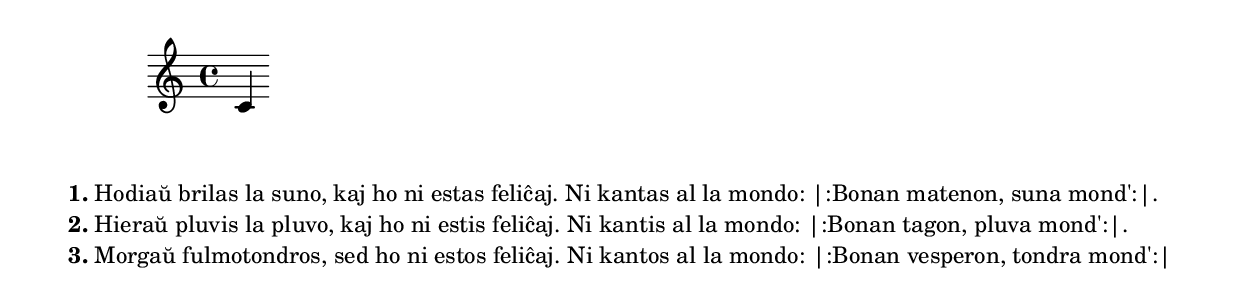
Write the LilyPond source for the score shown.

\score {
	\header {
	title = "Veterokanto"
%	subtitle = "Originala titolo: Meine Oma fährt im Hühnerstall Motorrad"
%	subsubtitle = "Tradukis"
	}
<<
\new Staff {c'4}
>>
}

\markup {
% \combine \null \vspace #0.3 % adds vertical spacing between verses
      
 \fill-line {
    % \hspace #0.1 % moves the column off the left margin;
     % can be removed if space on the page is tight
     \column {
      \line { \bold "1."
        \column {
		"Hodiaŭ brilas la suno, kaj ho ni estas feliĉaj.
Ni kantas al la mondo: |:Bonan matenon, suna mond':|."

           } % column
      } % line
	  %\combine \null \vspace #0.1 % adds vertical spacing between verses
      \line { \bold "2."
        \column {
		"Hieraŭ pluvis la pluvo, kaj ho ni estis feliĉaj.
Ni kantis al la mondo: |:Bonan tagon, pluva mond':|."
        } % column
      } % line
      %\combine \null \vspace #0.1 % adds vertical spacing between verses
      \line { \bold "3."
        \column {
		"Morgaŭ fulmotondros, sed ho ni estos feliĉaj.
Ni kantos al la mondo: |:Bonan vesperon, tondra mond':|"
 \combine \null \vspace #0.5 % adds vertical spacing between verses

} % column
      } % line
    } % fill-line
    }
} % markup	
